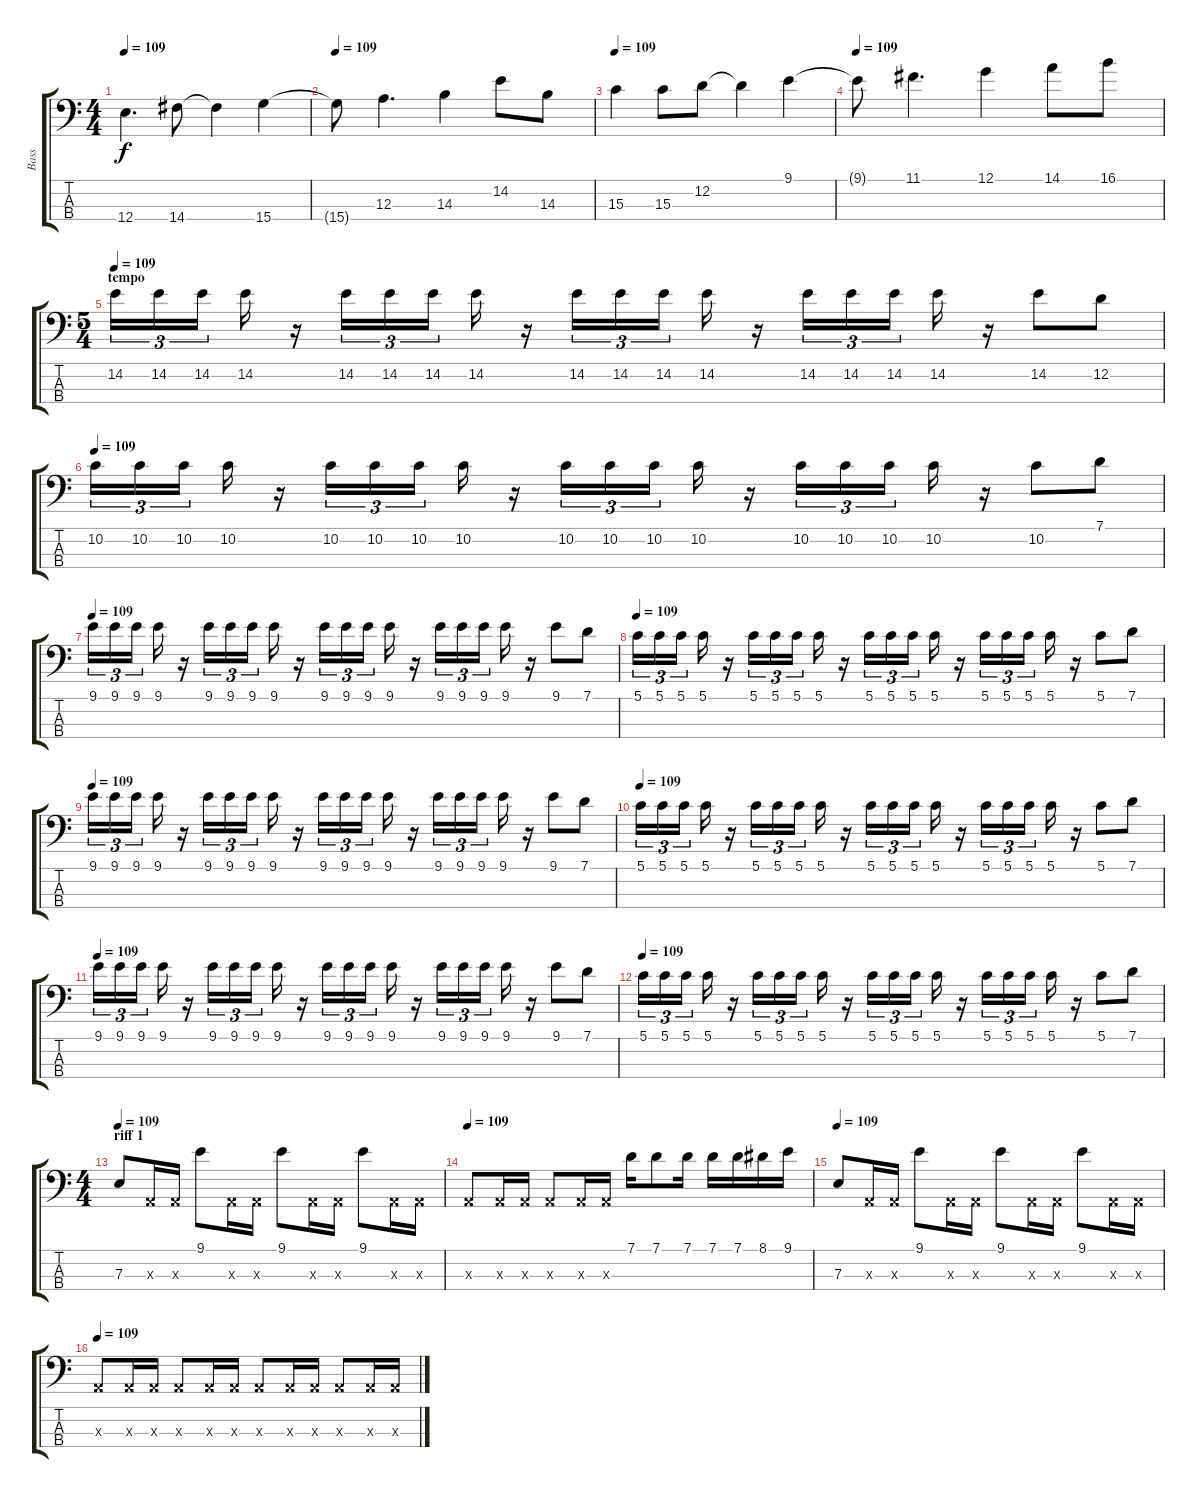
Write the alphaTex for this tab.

\track ("Bass" "Bass") {instrument slapbass1}
\staff {score tabs}
\tuning (G2 D2 A1 E1) {hide}
\ts (4 4)
\tempo 109
\clef f4
\ks c
12.4.4{d dy f} 14.4.8 14.4{t}.4 15.4.4 |
\tempo 109
15.4{t}.8 12.3.4{d} 14.3.4 14.2.8 14.3.8 |
\tempo 109
15.3.4 15.3.8 12.2.8 12.2{t}.4 9.1.4 |
\tempo 109
9.1{t}.8 11.1.4{d} 12.1.4 14.1.8 16.1.8 |
\ts (5 4)
\section ("" "tempo")
\tempo 109
14.2.16{tu (3 2)} 14.2.16{tu (3 2)} 14.2.16{tu (3 2)} 14.2.16 r.16 14.2.16{tu (3 2)} 14.2.16{tu (3 2)} 14.2.16{tu (3 2)} 14.2.16 r.16 14.2.16{tu (3 2)} 14.2.16{tu (3 2)} 14.2.16{tu (3 2)} 14.2.16 r.16 14.2.16{tu (3 2)} 14.2.16{tu (3 2)} 14.2.16{tu (3 2)} 14.2.16 r.16 14.2.8 12.2.8 |
\tempo 109
10.2.16{tu (3 2)} 10.2.16{tu (3 2)} 10.2.16{tu (3 2)} 10.2.16 r.16 10.2.16{tu (3 2)} 10.2.16{tu (3 2)} 10.2.16{tu (3 2)} 10.2.16 r.16 10.2.16{tu (3 2)} 10.2.16{tu (3 2)} 10.2.16{tu (3 2)} 10.2.16 r.16 10.2.16{tu (3 2)} 10.2.16{tu (3 2)} 10.2.16{tu (3 2)} 10.2.16 r.16 10.2.8 7.1.8 |
\tempo 109
9.1.16{tu (3 2)} 9.1.16{tu (3 2)} 9.1.16{tu (3 2)} 9.1.16 r.16 9.1.16{tu (3 2)} 9.1.16{tu (3 2)} 9.1.16{tu (3 2)} 9.1.16 r.16 9.1.16{tu (3 2)} 9.1.16{tu (3 2)} 9.1.16{tu (3 2)} 9.1.16 r.16 9.1.16{tu (3 2)} 9.1.16{tu (3 2)} 9.1.16{tu (3 2)} 9.1.16 r.16 9.1.8 7.1.8 |
\tempo 109
5.1.16{tu (3 2)} 5.1.16{tu (3 2)} 5.1.16{tu (3 2)} 5.1.16 r.16 5.1.16{tu (3 2)} 5.1.16{tu (3 2)} 5.1.16{tu (3 2)} 5.1.16 r.16 5.1.16{tu (3 2)} 5.1.16{tu (3 2)} 5.1.16{tu (3 2)} 5.1.16 r.16 5.1.16{tu (3 2)} 5.1.16{tu (3 2)} 5.1.16{tu (3 2)} 5.1.16 r.16 5.1.8 7.1.8 |
\tempo 109
9.1.16{tu (3 2)} 9.1.16{tu (3 2)} 9.1.16{tu (3 2)} 9.1.16 r.16 9.1.16{tu (3 2)} 9.1.16{tu (3 2)} 9.1.16{tu (3 2)} 9.1.16 r.16 9.1.16{tu (3 2)} 9.1.16{tu (3 2)} 9.1.16{tu (3 2)} 9.1.16 r.16 9.1.16{tu (3 2)} 9.1.16{tu (3 2)} 9.1.16{tu (3 2)} 9.1.16 r.16 9.1.8 7.1.8 |
\tempo 109
5.1.16{tu (3 2)} 5.1.16{tu (3 2)} 5.1.16{tu (3 2)} 5.1.16 r.16 5.1.16{tu (3 2)} 5.1.16{tu (3 2)} 5.1.16{tu (3 2)} 5.1.16 r.16 5.1.16{tu (3 2)} 5.1.16{tu (3 2)} 5.1.16{tu (3 2)} 5.1.16 r.16 5.1.16{tu (3 2)} 5.1.16{tu (3 2)} 5.1.16{tu (3 2)} 5.1.16 r.16 5.1.8 7.1.8 |
\tempo 109
9.1.16{tu (3 2)} 9.1.16{tu (3 2)} 9.1.16{tu (3 2)} 9.1.16 r.16 9.1.16{tu (3 2)} 9.1.16{tu (3 2)} 9.1.16{tu (3 2)} 9.1.16 r.16 9.1.16{tu (3 2)} 9.1.16{tu (3 2)} 9.1.16{tu (3 2)} 9.1.16 r.16 9.1.16{tu (3 2)} 9.1.16{tu (3 2)} 9.1.16{tu (3 2)} 9.1.16 r.16 9.1.8 7.1.8 |
\tempo 109
5.1.16{tu (3 2)} 5.1.16{tu (3 2)} 5.1.16{tu (3 2)} 5.1.16 r.16 5.1.16{tu (3 2)} 5.1.16{tu (3 2)} 5.1.16{tu (3 2)} 5.1.16 r.16 5.1.16{tu (3 2)} 5.1.16{tu (3 2)} 5.1.16{tu (3 2)} 5.1.16 r.16 5.1.16{tu (3 2)} 5.1.16{tu (3 2)} 5.1.16{tu (3 2)} 5.1.16 r.16 5.1.8 7.1.8 |
\ts (4 4)
\section ("" "riff 1")
\tempo 109
7.3.8 0.3{x}.16 0.3{x}.16 9.1.8 0.3{x}.16 0.3{x}.16 9.1.8 0.3{x}.16 0.3{x}.16 9.1.8 0.3{x}.16 0.3{x}.16 |
\tempo 109
0.3{x}.8 0.3{x}.16 0.3{x}.16 0.3{x}.8 0.3{x}.16 0.3{x}.16 7.1.16 7.1.8 7.1.16 7.1.16 7.1.16 8.1.16 9.1.16 |
\tempo 109
7.3.8 0.3{x}.16 0.3{x}.16 9.1.8 0.3{x}.16 0.3{x}.16 9.1.8 0.3{x}.16 0.3{x}.16 9.1.8 0.3{x}.16 0.3{x}.16 |
\tempo 109
0.3{x}.8 0.3{x}.16 0.3{x}.16 0.3{x}.8 0.3{x}.16 0.3{x}.16 0.3{x}.8 0.3{x}.16 0.3{x}.16 0.3{x}.8 0.3{x}.16 0.3{x}.16
